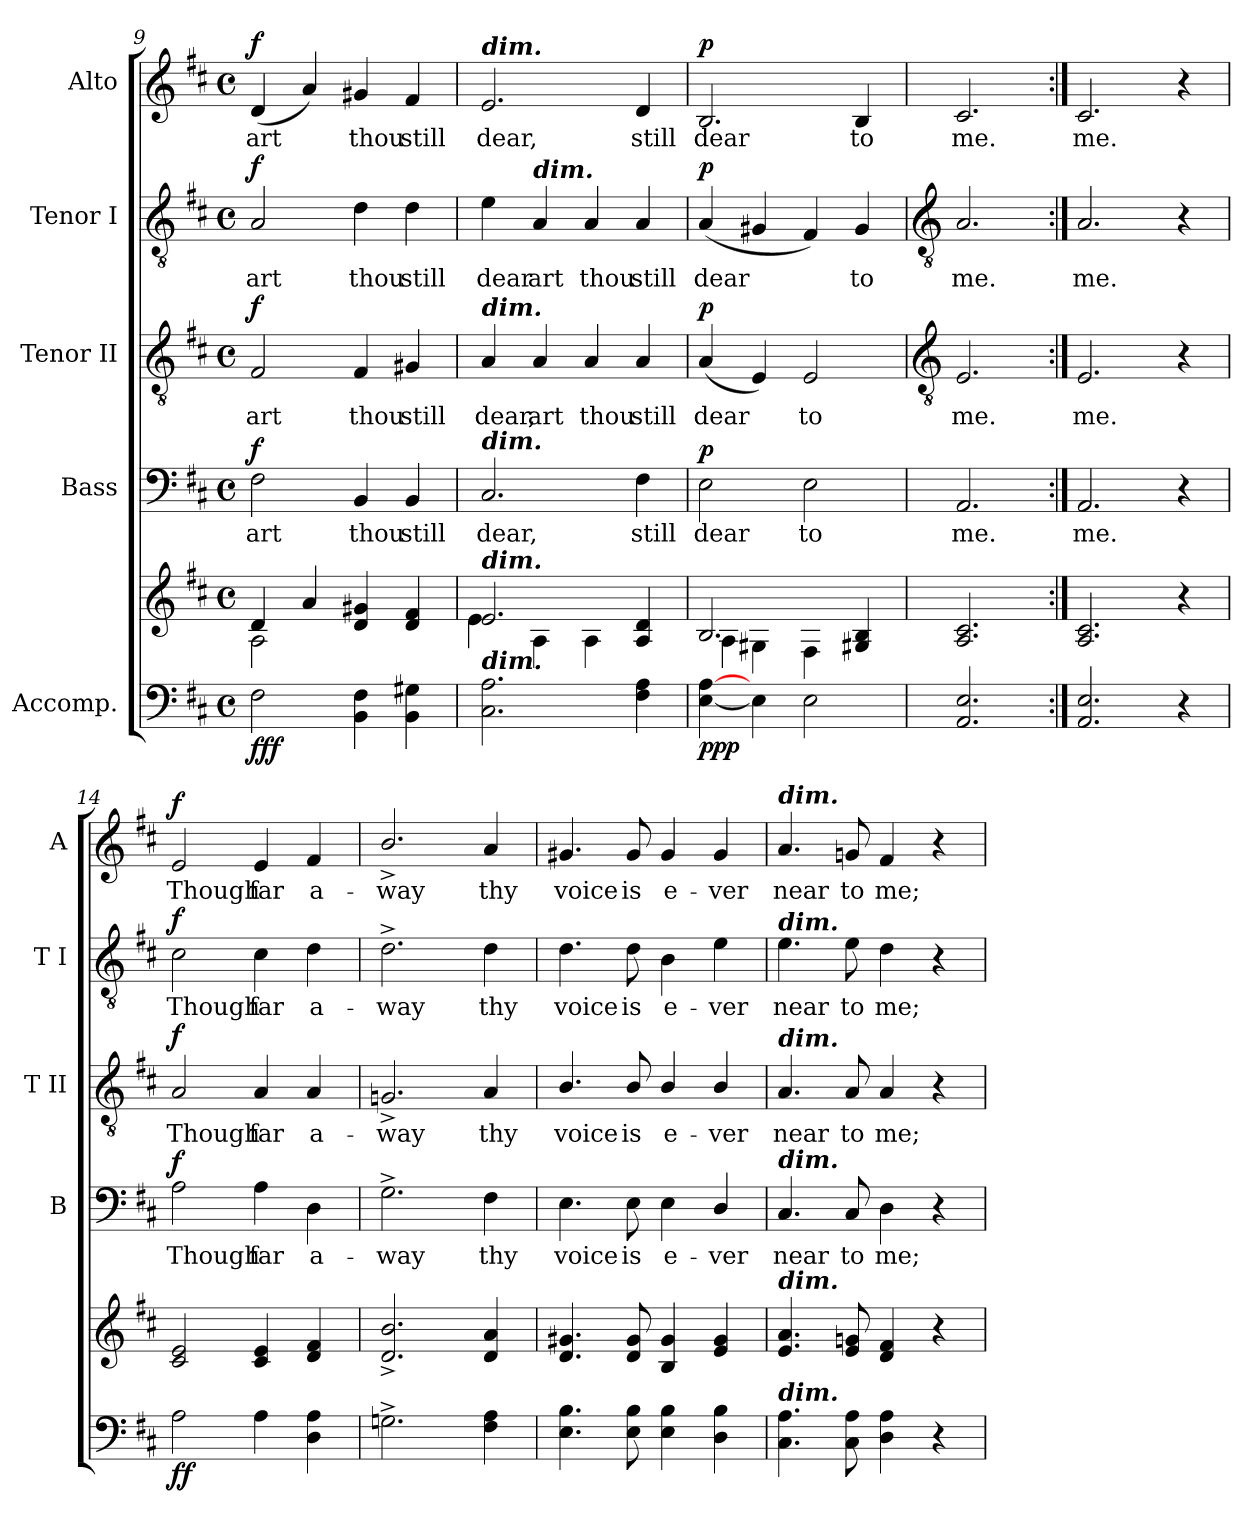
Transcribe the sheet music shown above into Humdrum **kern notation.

**kern	**kern	**dynam	**kern	**text	**dynam	**kern	**text	**dynam	**kern	**text	**dynam	**kern	**text	**dynam
*part5	*part5	*part5	*part4	*part4	*part4	*part3	*part3	*part3	*part2	*part2	*part2	*part1	*part1	*part1
*staff6	*staff5	*staff5/6	*staff4	*staff4	*staff4	*staff3	*staff3	*staff3	*staff2	*staff2	*staff2	*staff1	*staff1	*staff1
*I"Accomp.	*	*	*I"Bass	*	*	*I"Tenor II	*	*	*I"Tenor I	*	*	*I"Alto	*	*
*	*	*	*I'B	*	*	*I'T II	*	*	*I'T I	*	*	*I'A	*	*
*clefF4	*clefG2	*	*clefF4	*	*	*clefGv2	*	*	*clefGv2	*	*	*clefG2	*	*
*k[f#c#]	*k[f#c#]	*	*k[f#c#]	*	*	*k[f#c#]	*	*	*k[f#c#]	*	*	*k[f#c#]	*	*
*D:	*D:	*	*D:	*	*	*D:	*	*	*D:	*	*	*D:	*	*
*M4/4	*M4/4	*	*M4/4	*	*	*M4/4	*	*	*M4/4	*	*	*M4/4	*	*
*met(c)	*met(c)	*	*met(c)	*	*	*met(c)	*	*	*met(c)	*	*	*met(c)	*	*
=9	=9	=9	=9	=9	=9	=9	=9	=9	=9	=9	=9	=9	=9	=9
*	*^	*	*	*	*	*	*	*	*	*	*	*	*	*
!	!	!	!LO:DY:b=2	!	!LO:LY:b	!	!	!LO:LY:b	!	!	!LO:LY:b	!	!	!LO:LY:b	!
!	!	!	!LO:DY:n=1:b	!	!	!	!	!	!	!	!	!	!	!	!
!	!	!	!LO:DY:n=2:b	!	!	!LO:DY:b	!	!	!LO:DY:b	!	!	!LO:DY:b	!	!	!LO:DY:b
2F#	4d	2A\	f f f	2F#	art	f	2F#	art	f	2A	art	f	(4d	art	f
.	4a	.	.	.	.	.	.	.	.	.	.	.	4a)	.	.
!	!	!	!	!	!LO:LY:b	!	!	!LO:LY:b	!	!	!LO:LY:b	!	!	!LO:LY:b	!
4BB 4F#	4d 4g#X	2ryy	.	4BB	thou	.	4F#	thou	.	4d	thou	.	4g#X	thou	.
!	!	!	!	!	!LO:LY:b	!	!	!LO:LY:b	!	!	!LO:LY:b	!	!	!LO:LY:b	!
4BB 4G#X	4d 4f#	.	.	4BB	still	.	4G#X	still	.	4d	still	.	4f#	still	.
=10	=10	=10	=10	=10	=10	=10	=10	=10	=10	=10	=10	=10	=10	=10	=10
!	!	!	!	!	!	!	!	!	!	!	!	!	!LO:TX:a:Bi:t=dim.	!	!
!	!	!	!	!	!	!	!LO:TX:a:Bi:t=dim.	!	!	!	!	!	!	!	!
!	!	!	!	!LO:TX:a:Bi:t=dim.	!	!	!	!	!	!	!	!	!	!	!
!	!LO:TX:a:Bi:t=dim.	!	!	!	!	!	!	!	!	!	!	!	!	!	!
!LO:TX:a:Bi:t=dim.	!	!	!	!	!	!	!	!	!	!	!	!	!	!	!
!	!	!	!	!	!LO:LY:b	!	!	!LO:LY:b	!	!	!LO:LY:b	!	!	!LO:LY:b	!
2.C# 2.A	2.e/	4e\	.	2.C#	dear,	.	4A	dear,	.	4e\	dear	.	2.e/	dear,	.
!	!	!	!	!	!	!	!	!	!	!LO:TX:a:Bi:t=dim.	!	!	!	!	!
!	!	!	!	!	!	!	!	!LO:LY:b	!	!	!LO:LY:b	!	!	!	!
.	.	4A\	.	.	.	.	4A	art	.	4A	art	.	.	.	.
!	!	!	!	!	!	!	!	!LO:LY:b	!	!	!LO:LY:b	!	!	!	!
.	.	4A\	.	.	.	.	4A	thou	.	4A	thou	.	.	.	.
!	!	!	!	!	!LO:LY:b	!	!	!LO:LY:b	!	!	!LO:LY:b	!	!	!LO:LY:b	!
4F# 4A	4A 4d	4ryy	.	4F#	still	.	4A	still	.	4A	still	.	4d	still	.
=11	=11	=11	=11	=11	=11	=11	=11	=11	=11	=11	=11	=11	=11	=11	=11
!	!	!	!LO:DY:b=2	!	!LO:LY:b	!	!	!LO:LY:b	!	!	!LO:LY:b	!	!	!LO:LY:b	!
!	!	!	!LO:DY:n=1:b	!	!	!	!	!	!	!	!	!	!	!	!
!	!	!	!LO:DY:n=2:b	!	!	!LO:DY:b	!	!	!LO:DY:b	!	!	!LO:DY:b	!	!	!LO:DY:b
[4E [4A	2.B/	4A\	p p p	2E	dear	p	(<4A	dear	p	(<4A	dear	p	2.B	dear	p
4E]	.	4G#X\	.	.	.	.	4E)	.	.	4G#X	.	.	.	.	.
!	!	!	!	!	!LO:LY:b	!	!	!LO:LY:b	!	!	!	!	!	!	!
2E	.	4F#\	.	2E	to	.	2E	to	.	4F#)	.	.	.	.	.
!	!	!	!	!	!	!	!	!	!	!	!LO:LY:b	!	!	!LO:LY:b	!
.	4G#X 4B	4ryy	.	.	.	.	.	.	.	4G#	to	.	4B	to	.
*	*v	*v	*	*	*	*	*	*	*	*	*	*	*	*	*
!!LO:LB:g=z
=12	=12	=12	=12	=12	=12	=12	=12	=12	=12	=12	=12	=12	=12	=12
*	*	*	*	*	*	*clefGv2	*	*	*clefGv2	*	*	*	*	*
*	*^	*	*	*	*	*	*	*	*	*	*	*	*	*
!	!	!	!	!	!LO:LY:b	!	!	!LO:LY:b	!	!	!LO:LY:b	!	!	!LO:LY:b	!
*	*v	*v	*	*	*	*	*	*	*	*	*	*	*	*	*
2.AA 2.E	2.A 2.c#	.	2.AA	me.	.	2.E	me.	.	2.A	me.	.	2.c#	me.	.
=13:|!	=13:|!	=13:|!	=13:|!	=13:|!	=13:|!	=13:|!	=13:|!	=13:|!	=13:|!	=13:|!	=13:|!	=13:|!	=13:|!	=13:|!
!	!	!	!	!LO:LY:b	!	!	!LO:LY:b	!	!	!LO:LY:b	!	!	!LO:LY:b	!
2.AA 2.E	2.A 2.c#	.	2.AA	me.	.	2.E	me.	.	2.A	me.	.	2.c#	me.	.
4r	4r	.	4r	.	.	4r	.	.	4r	.	.	4r	.	.
=14	=14	=14	=14	=14	=14	=14	=14	=14	=14	=14	=14	=14	=14	=14
!	!	!LO:DY:b=2	!	!LO:LY:b	!	!	!LO:LY:b	!	!	!LO:LY:b	!	!	!LO:LY:b	!
!	!	!LO:DY:n=1:b	!	!	!LO:DY:b	!	!	!LO:DY:b	!	!	!LO:DY:b	!	!	!LO:DY:b
2A	2c# 2e	f f	2A	Though	f	2A	Though	f	2c#	Though	f	2e	Though	f
!	!	!	!	!LO:LY:b	!	!	!LO:LY:b	!	!	!LO:LY:b	!	!	!LO:LY:b	!
4A	4c# 4e	.	4A	far	.	4A	far	.	4c#	far	.	4e	far	.
!	!	!	!	!LO:LY:b	!	!	!LO:LY:b	!	!	!LO:LY:b	!	!	!LO:LY:b	!
4D 4A	4d 4f#	.	4D	a-	.	4A	a-	.	4d	a-	.	4f#	a-	.
=15	=15	=15	=15	=15	=15	=15	=15	=15	=15	=15	=15	=15	=15	=15
!	!	!	!	!LO:LY:b	!	!	!LO:LY:b	!	!	!LO:LY:b	!	!	!LO:LY:b	!
2.Gn^	2.d^ 2.b^	.	2.G^	-way	.	2.Gn^	-way	.	2.d^	-way	.	2.b^/	-way	.
!	!	!	!	!LO:LY:b	!	!	!LO:LY:b	!	!	!LO:LY:b	!	!	!LO:LY:b	!
4F# 4A	4d 4a	.	4F#	thy	.	4A	thy	.	4d	thy	.	4a	thy	.
=16	=16	=16	=16	=16	=16	=16	=16	=16	=16	=16	=16	=16	=16	=16
!	!	!	!	!LO:LY:b	!	!	!LO:LY:b	!	!	!LO:LY:b	!	!	!LO:LY:b	!
4.E 4.B	4.d 4.g#X	.	4.E	voice	.	4.B/	voice	.	4.d	voice	.	4.g#X	voice	.
!	!	!	!	!LO:LY:b	!	!	!LO:LY:b	!	!	!LO:LY:b	!	!	!LO:LY:b	!
8E 8B	8d 8g#	.	8E	is	.	8B/	is	.	8d	is	.	8g#	is	.
!	!	!	!	!LO:LY:b	!	!	!LO:LY:b	!	!	!LO:LY:b	!	!	!LO:LY:b	!
4E 4B	4B 4g#	.	4E	e-	.	4B/	e-	.	4B	e-	.	4g#	e-	.
!	!	!	!	!LO:LY:b	!	!	!LO:LY:b	!	!	!LO:LY:b	!	!	!LO:LY:b	!
4D 4B	4e 4g#	.	4D/	-ver	.	4B/	-ver	.	4e	-ver	.	4g#	-ver	.
=17	=17	=17	=17	=17	=17	=17	=17	=17	=17	=17	=17	=17	=17	=17
!	!	!	!	!	!	!	!	!	!	!	!	!LO:TX:a:Bi:t=dim.	!	!
!	!	!	!	!	!	!	!	!	!LO:TX:a:Bi:t=dim.	!	!	!	!	!
!	!	!	!	!	!	!LO:TX:a:Bi:t=dim.	!	!	!	!	!	!	!	!
!	!	!	!LO:TX:a:Bi:t=dim.	!	!	!	!	!	!	!	!	!	!	!
!	!LO:TX:a:Bi:t=dim.	!	!	!	!	!	!	!	!	!	!	!	!	!
!LO:TX:a:Bi:t=dim.	!	!	!	!	!	!	!	!	!	!	!	!	!	!
!	!	!	!	!LO:LY:b	!	!	!LO:LY:b	!	!	!LO:LY:b	!	!	!LO:LY:b	!
4.C# 4.A	4.e 4.a	.	4.C#	near	.	4.A	near	.	4.e\	near	.	4.a	near	.
!	!	!	!	!LO:LY:b	!	!	!LO:LY:b	!	!	!LO:LY:b	!	!	!LO:LY:b	!
8C# 8A	8e 8gn	.	8C#	to	.	8A	to	.	8e\	to	.	8gn	to	.
!	!	!	!	!LO:LY:b	!	!	!LO:LY:b	!	!	!LO:LY:b	!	!	!LO:LY:b	!
4D 4A	4d 4f#	.	4D	me;	.	4A	me;	.	4d	me;	.	4f#	me;	.
4r	4r	.	4r	.	.	4r	.	.	4r	.	.	4r	.	.
=	=	=	=	=	=	=	=	=	=	=	=	=	=	=
*-	*-	*-	*-	*-	*-	*-	*-	*-	*-	*-	*-	*-	*-	*-
